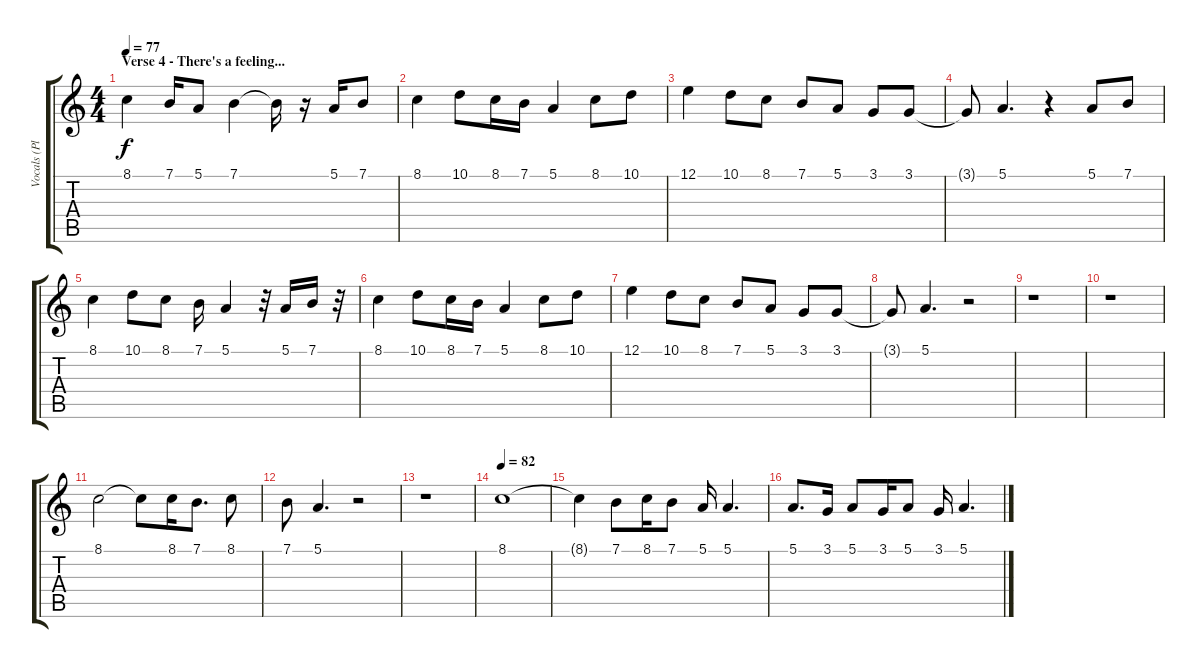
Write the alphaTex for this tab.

\track ("Vocals (Plant)" "Vocals (Pl") {instrument synthvoice}
\staff {score tabs}
\tuning (E4 B3 G3 D3 A2 E2) {hide}
\ts (4 4)
\section ("" "Verse 4 - There's a feeling...")
\tempo 77
\clef g2
\ks c
8.1.4{dy f} 7.1.16 5.1.8 7.1.4 7.1{t}.16 r.16 5.1.16 7.1.8 |
8.1.4 10.1.8 8.1.16 7.1.16 5.1.4 8.1.8 10.1.8 |
12.1.4 10.1.8 8.1.8 7.1.8 5.1.8 3.1.8 3.1.8 |
3.1{t}.8 5.1.4{d} r.4 5.1.8 7.1.8 |
8.1.4 10.1.8 8.1.8 7.1.16 5.1.4 r.32 5.1.16 7.1.16 r.32 |
8.1.4 10.1.8 8.1.16 7.1.16 5.1.4 8.1.8 10.1.8 |
12.1.4 10.1.8 8.1.8 7.1.8 5.1.8 3.1.8 3.1.8 |
3.1{t}.8 5.1.4{d} r.2 |
r.1 |
r.1 |
8.1.2 8.1{t}.8 8.1.16 7.1.8{d} 8.1.8 |
7.1.8 5.1.4{d} r.2 |
r.1 |
\tempo 82
8.1.1 |
8.1{t}.4 7.1.8 8.1.16 7.1.8 5.1.16 5.1.4{d} |
5.1.8{d} 3.1.16 5.1.8 3.1.16 5.1.8 3.1.16 5.1.4{d}
